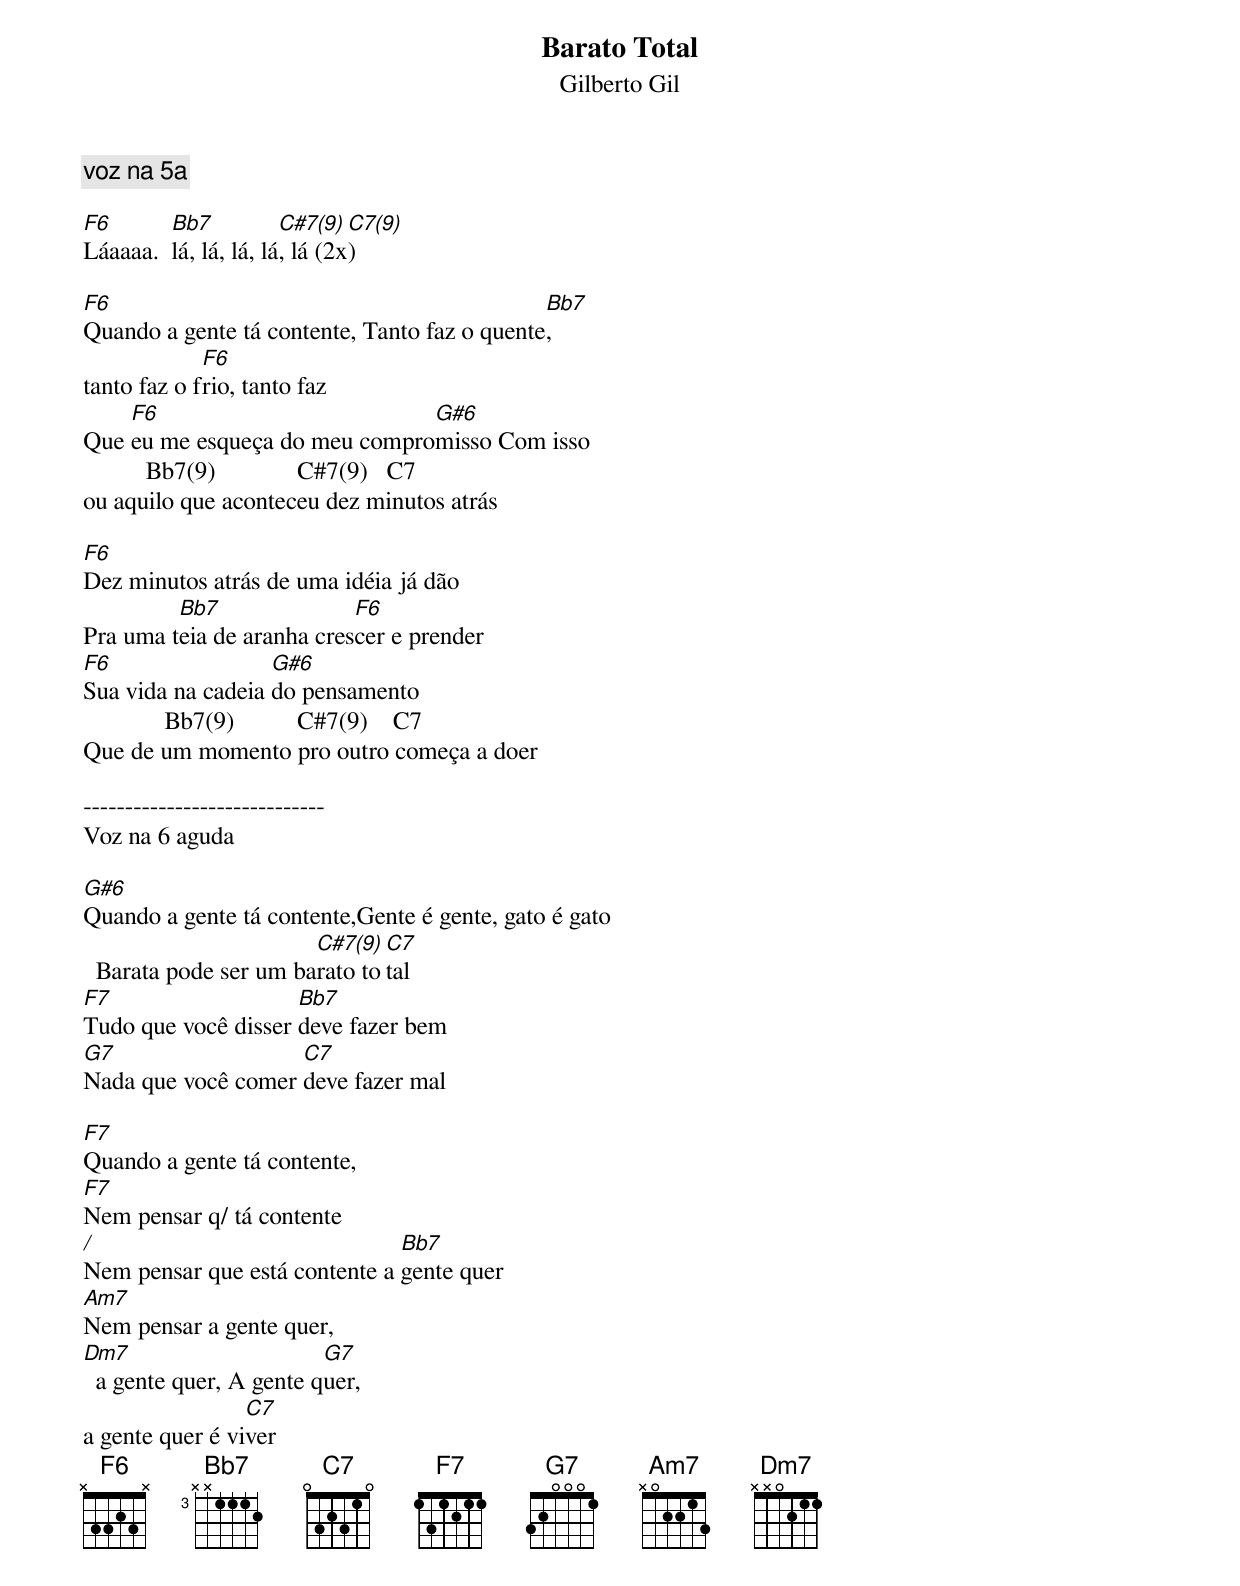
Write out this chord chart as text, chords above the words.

Barato Total
Gilberto Gil

voz na 5a

F6       Bb7           C#7(9)  C7(9)
Láaaaa.  lá, lá, lá, lá, lá (2x)

F6                                            Bb7
Quando a gente tá contente, Tanto faz o quente,
             F6
tanto faz o frio, tanto faz
    F6                         G#6
Que eu me esqueça do meu compromisso Com isso
          Bb7(9)             C#7(9)   C7
ou aquilo que aconteceu dez minutos atrás

F6
Dez minutos atrás de uma idéia já dão
         Bb7               F6
Pra uma teia de aranha crescer e prender
F6                 G#6
Sua vida na cadeia do pensamento
             Bb7(9)          C#7(9)    C7
Que de um momento pro outro começa a doer

-----------------------------
Voz na 6 aguda

G#6
Quando a gente tá contente,Gente é gente, gato é gato
                       C#7(9) C7
  Barata pode ser um barato total
F7                   Bb7
Tudo que você disser deve fazer bem
G7                  C7
Nada que você comer deve fazer mal

F7
Quando a gente tá contente,
F7
Nem pensar q/ tá contente
/                              Bb7
Nem pensar que está contente a gente quer
Am7
Nem pensar a gente quer,
Dm7                      G7
  a gente quer, A gente quer,
                 C7
a gente quer é viver
